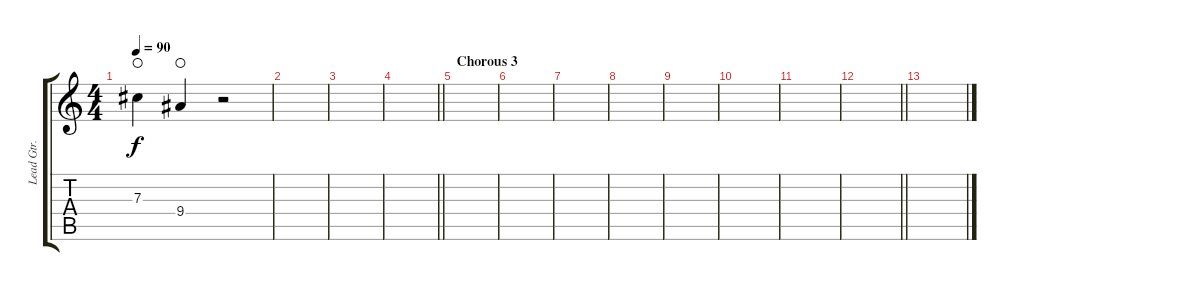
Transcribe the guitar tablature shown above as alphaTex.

\track ("Lead Gtr." "Lead Gtr.") {instrument distortionguitar}
\staff {score tabs}
\tuning (Eb4 Bb3 Gb3 Db3 Ab2 Eb2) {hide}
\ts (4 4)
\section ("" "")
\tempo 90
\clef g2
\ks c
7.3.4{dy f waho} 9.4.4{waho} r.2 |
|
|
\barLineRight lightlight
|
\section ("" "Chorous 3")
|
|
|
|
|
|
|
\barLineRight lightlight
|
\section ("" "")
